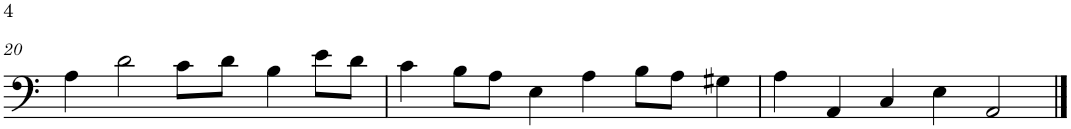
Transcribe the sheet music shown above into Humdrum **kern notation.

**kern
*part1
*staff1
*I"Trombone
*I'Tbn.
!!LO:PB:g=z
*clefF4
*k[]
*M3/2
=20
4A\
2d\
8c\L
8d\J
4B\
8e\L
8d\J
=21
4c\
8B\L
8A\J
4E\
4A\
8B\L
8A\J
4G#X\
=22
4A\
4AA/
4C/
4E\
2AA/
==
*-
